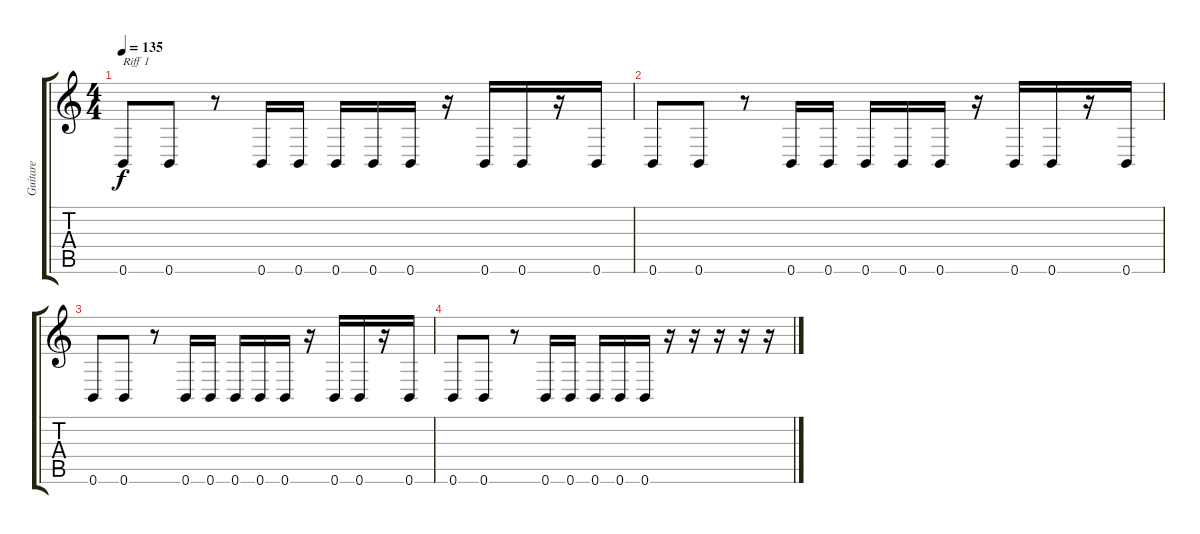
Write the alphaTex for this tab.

\track ("Guitare" "Guitare") {instrument distortionguitar}
\staff {score tabs}
\tuning (Db4 Ab3 E3 B2 Gb2 B1) {hide}
\ts (4 4)
\tempo 135
\clef g2
\ks c
0.6.8{txt "Riff 1" dy f} 0.6.8 r.8 0.6.16 0.6.16 0.6.16 0.6.16 0.6.16 r.16 0.6.16 0.6.16 r.16 0.6.16 |
0.6.8 0.6.8 r.8 0.6.16 0.6.16 0.6.16 0.6.16 0.6.16 r.16 0.6.16 0.6.16 r.16 0.6.16 |
0.6.8 0.6.8 r.8 0.6.16 0.6.16 0.6.16 0.6.16 0.6.16 r.16 0.6.16 0.6.16 r.16 0.6.16 |
0.6.8 0.6.8 r.8 0.6.16 0.6.16 0.6.16 0.6.16 0.6.16 r.16 r.16 r.16 r.16 r.16
